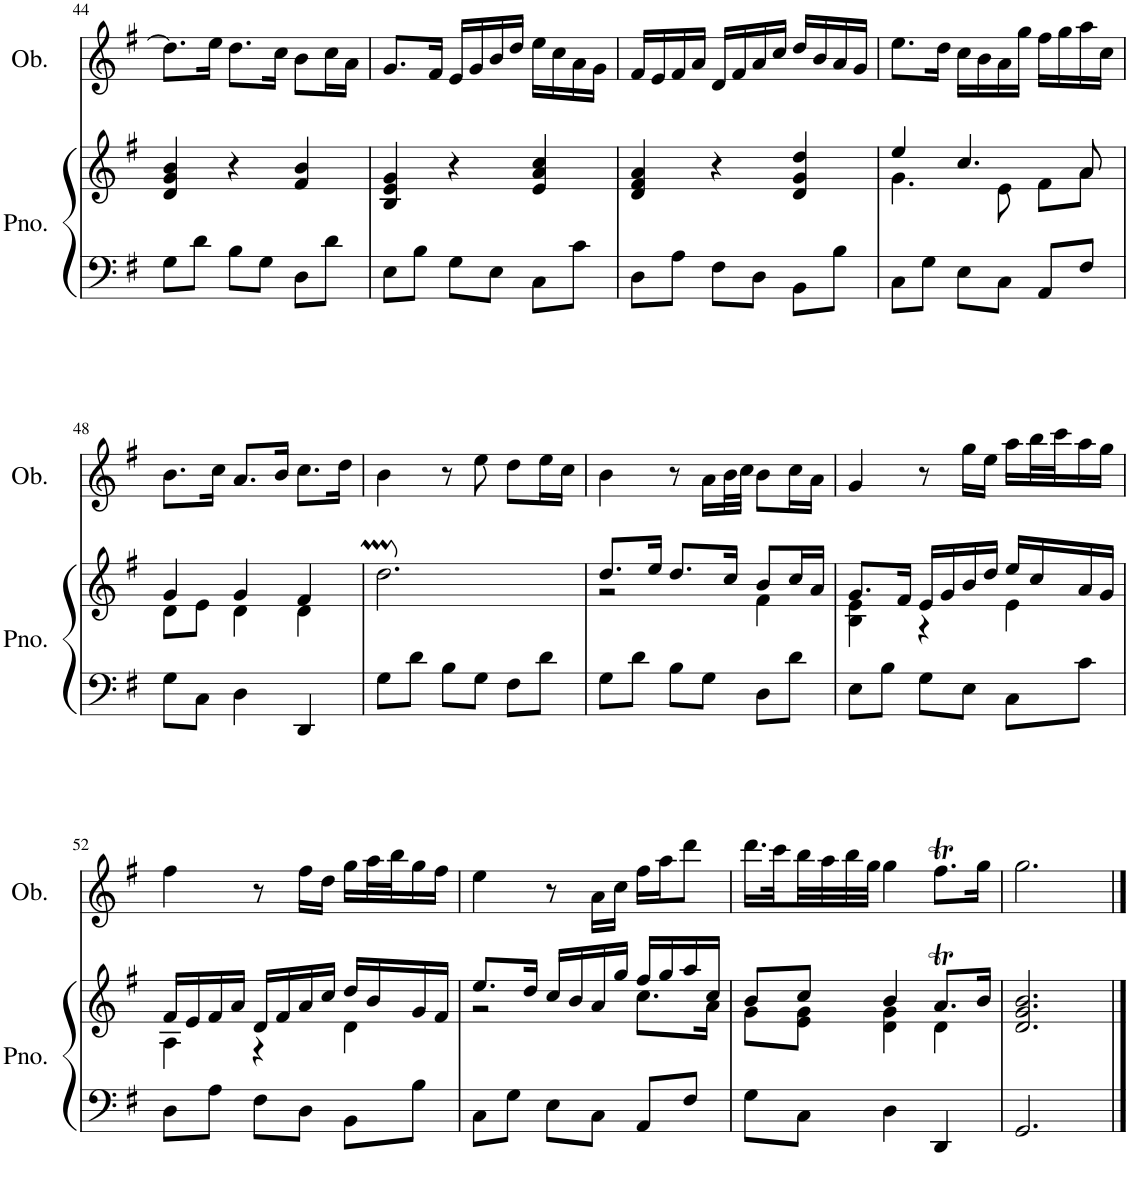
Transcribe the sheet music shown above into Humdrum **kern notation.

**kern	**kern	**kern
*part2	*part2	*part1
*staff3	*staff2	*staff1
*I"Piano	*	*I"Oboe
*I'Pno.	*	*I'Ob.
!!LO:PB:g=z
*clefF4	*clefG2	*clefG2
*k[f#]	*k[f#]	*k[f#]
*M3/4	*M3/4	*M3/4
=44	=44	=44
8G\L	4d/ 4g/ 4b/	8.dd\L]
8d\J	.	.
.	.	16ee\Jk
8B\L	4r	8.dd\L
8G\J	.	.
.	.	16cc\Jk
8D\L	4f#/ 4b/	8b\L
8d\J	.	16cc\L
.	.	16a\JJ
=45	=45	=45
8E\L	4B/ 4e/ 4g/	8.g/L
8B\J	.	.
.	.	16f#/Jk
8G\L	4r	16e/LL
.	.	16g/
8E\J	.	16b/
.	.	16dd/JJ
8C\L	4e/ 4a/ 4cc/	16ee\LL
.	.	16cc\
8c\J	.	16a\
.	.	16g\JJ
=46	=46	=46
8D\L	4d/ 4f#/ 4a/	16f#/LL
.	.	16e/
8A\J	.	16f#/
.	.	16a/JJ
8F#\L	4r	16d/LL
.	.	16f#/
8D\J	.	16a/
.	.	16cc/JJ
8BB\L	4d/ 4g/ 4dd/	16dd/LL
.	.	16b/
8B\J	.	16a/
.	.	16g/JJ
=47	=47	=47
*	*^	*
8C\L	4ee/	4.g\	8.ee\L
8G\J	.	.	.
.	.	.	16dd\Jk
8E\L	4.cc/	.	16cc\LL
.	.	.	16b\
8C\J	.	8e\	16a\
.	.	.	16gg\JJ
8AA/L	.	8f#\L	16ff#\LL
.	.	.	16gg\
8F#/J	8a/	8a\J	16aa\
.	.	.	16cc\JJ
!!LO:LB:g=z
=48	=48	=48	=48
8G\L	4g/	8d\L	8.b\L
8C\J	.	8e\J	.
.	.	.	16cc\Jk
4D\	4g/	4d\	8.a/L
.	.	.	16b/Jk
4DD/	4f#/	4d\	8.cc\L
.	.	.	16dd\Jk
*	*v	*v	*
=49	=49	=49
8G\L	2.ddM\	4b\
8d\J	.	.
8B\L	.	8r
8G\J	.	8ee\
8F#\L	.	8dd\L
8d\J	.	16ee\L
.	.	16cc\JJ
=50	=50	=50
*	*^	*
8G\L	8.dd/L	2r	4b\
8d\J	.	.	.
.	16ee/Jk	.	.
8B\L	8.dd/L	.	8r
8G\J	.	.	16a\LL
.	16cc/Jk	.	32b\L
.	.	.	32cc\JJJ
8D\L	8b/L	4f#\	8b\L
8d\J	16cc/L	.	16cc\L
.	16a/JJ	.	16a\JJ
=51	=51	=51	=51
8E\L	8.g/L	4B\ 4e\	4g/
8B\J	.	.	.
.	16f#/Jk	.	.
8G\L	16e/LL	4r	8r
.	16g/	.	.
8E\J	16b/	.	16gg\LL
.	16dd/JJ	.	16ee\JJ
8C\L	16ee/LL	4e\	16aa\LL
.	16cc/	.	32bb\L
.	.	.	32ccc\J
8c\J	16a/	.	16aa\
.	16g/JJ	.	16gg\JJ
!!LO:LB:g=z
=52	=52	=52	=52
8D\L	16f#/LL	4A\	4ff#\
.	16e/	.	.
8A\J	16f#/	.	.
.	16a/JJ	.	.
8F#\L	16d/LL	4r	8r
.	16f#/	.	.
8D\J	16a/	.	16ff#\LL
.	16cc/JJ	.	16dd\JJ
8BB\L	16dd/LL	4d\	16gg\LL
.	16b/	.	32aa\L
.	.	.	32bb\J
8B\J	16g/	.	16gg\
.	16f#/JJ	.	16ff#\JJ
=53	=53	=53	=53
8C\L	8.ee/L	2r	4ee\
8G\J	.	.	.
.	16dd/Jk	.	.
8E\L	16cc/LL	.	8r
.	16b/	.	.
8C\J	16a/	.	16a\LL
.	16gg/JJ	.	16cc\JJ
8AA/L	16ff#/LL	8.cc\L	16ff#\LL
.	16gg/	.	16aa\J
8F#/J	16aa/	.	8ddd\J
.	16cc/JJ	16a\Jk	.
=54	=54	=54	=54
8G\L	8b/L	8g\L	16.ddd\LL
.	.	.	32ccc\L
8C\J	8cc/J	8e\ 8g\J	32bb\
.	.	.	32aa\
.	.	.	32bb\
.	.	.	32gg\JJJ
4D\	4b/	4d\ 4g\	4gg\
4DD/	8.aT/L	4d\	8.ff#t\L
.	16b/Jk	.	16gg\Jk
*	*v	*v	*
=55	=55	=55
2.GG/	2.d/ 2.g/ 2.b/	2.gg\
==	==	==
*-	*-	*-
